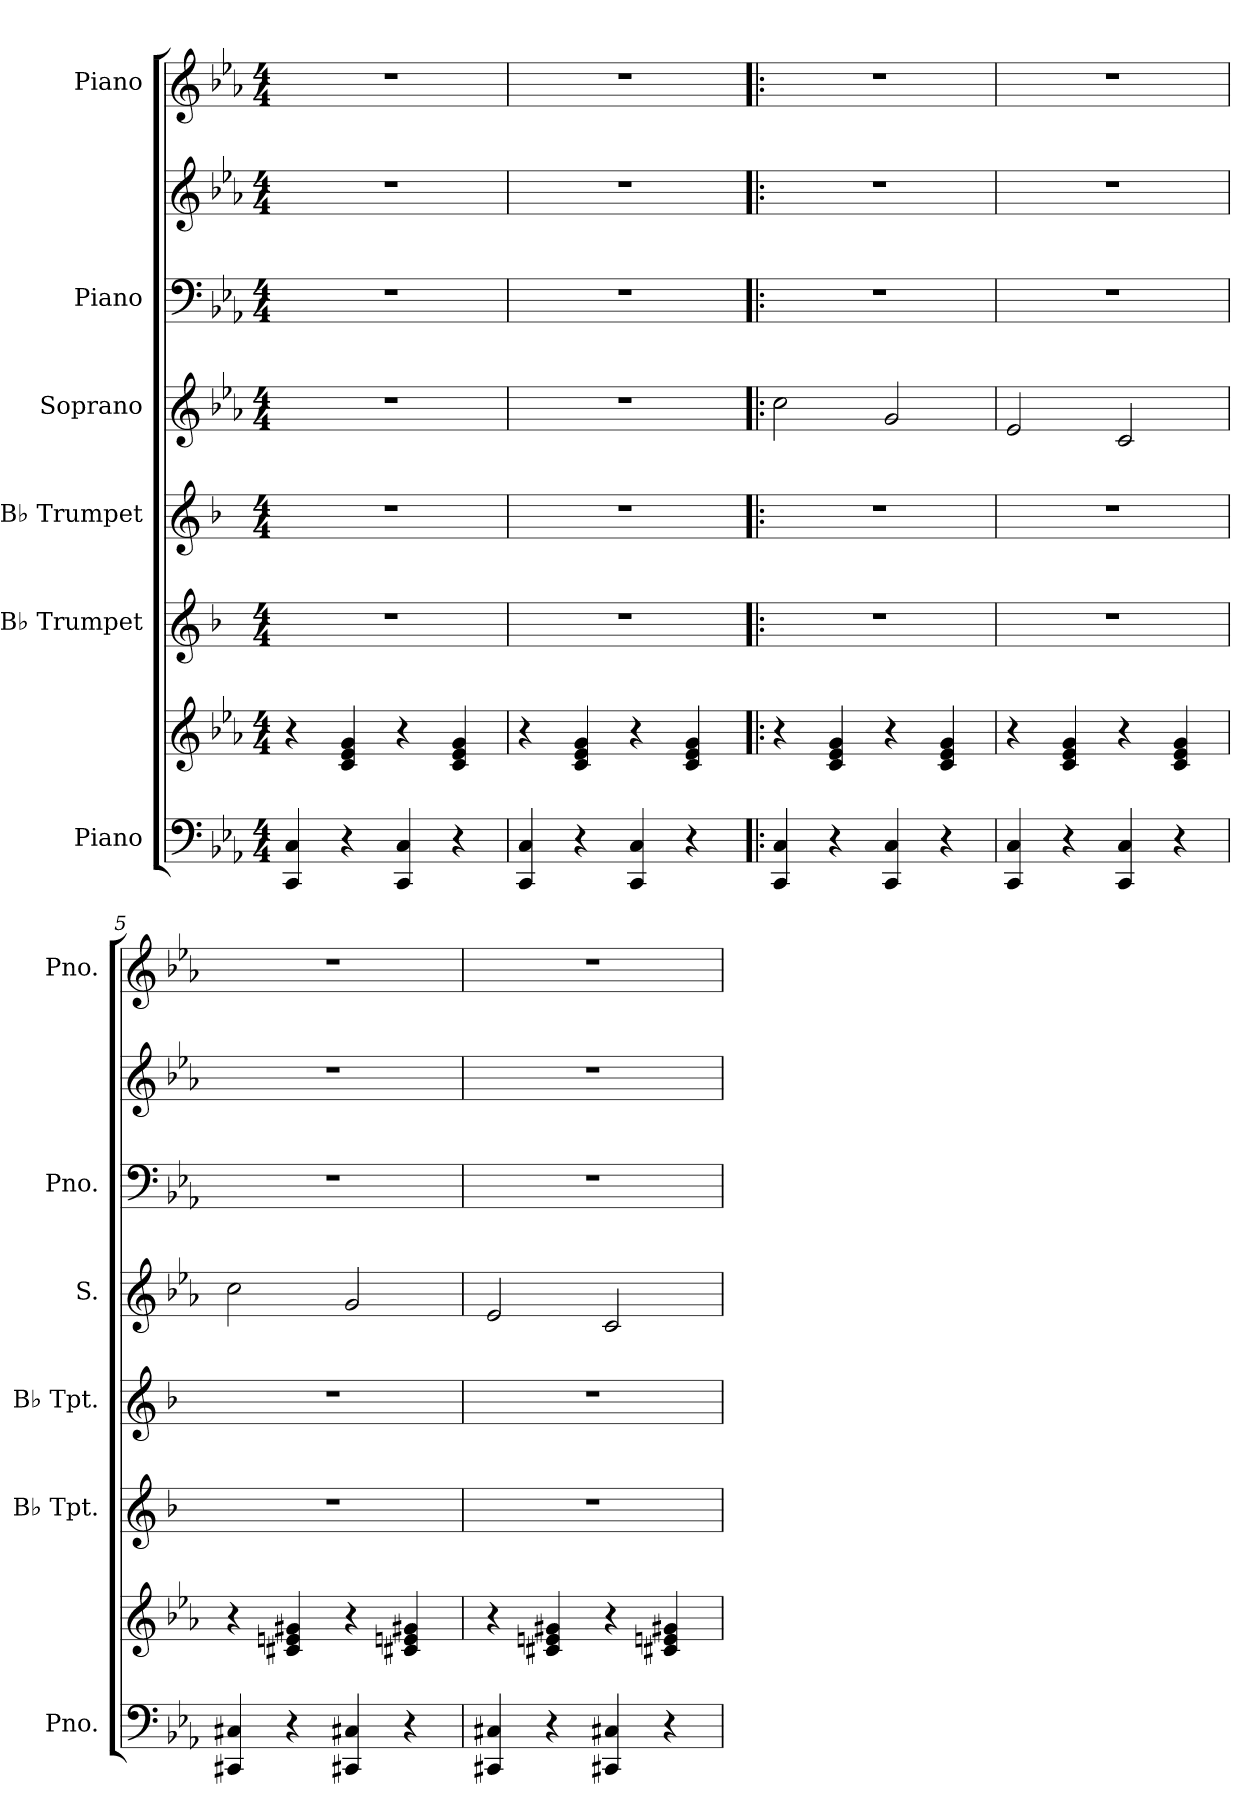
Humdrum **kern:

**kern	**kern	**kern	**kern	**kern	**kern	**kern	**kern
*part6	*part6	*part5	*part4	*part3	*part2	*part2	*part1
*staff8	*staff7	*staff6	*staff5	*staff4	*staff3	*staff2	*staff1
*I"Piano	*	*I"B♭ Trumpet	*I"B♭ Trumpet	*I"Soprano	*I"Piano	*	*I"Piano
*I'Pno.	*	*I'B♭ Tpt.	*I'B♭ Tpt.	*I'S.	*I'Pno.	*	*I'Pno.
*clefF4	*clefG2	*clefG2	*clefG2	*clefG2	*clefF4	*clefG2	*clefG2
*	*	*ITrd1c2	*ITrd1c2	*	*	*	*
*k[b-e-a-]	*k[b-e-a-]	*k[b-e-a-]	*k[b-e-a-]	*k[b-e-a-]	*k[b-e-a-]	*k[b-e-a-]	*k[b-e-a-]
*M4/4	*M4/4	*M4/4	*M4/4	*M4/4	*M4/4	*M4/4	*M4/4
*MM220	*MM220	*MM220	*MM220	*MM220	*MM220	*MM220	*MM220
=1	=1	=1	=1	=1	=1	=1	=1
4CC/ 4C/	4r	1r	1r	1r	1r	1r	1r
4r	4c/ 4e-/ 4g/	.	.	.	.	.	.
4CC/ 4C/	4r	.	.	.	.	.	.
4r	4c/ 4e-/ 4g/	.	.	.	.	.	.
=2	=2	=2	=2	=2	=2	=2	=2
4CC/ 4C/	4r	1r	1r	1r	1r	1r	1r
4r	4c/ 4e-/ 4g/	.	.	.	.	.	.
4CC/ 4C/	4r	.	.	.	.	.	.
4r	4c/ 4e-/ 4g/	.	.	.	.	.	.
=3!|:	=3!|:	=3!|:	=3!|:	=3!|:	=3!|:	=3!|:	=3!|:
4CC/ 4C/	4r	1r	1r	2cc\	1r	1r	1r
4r	4c/ 4e-/ 4g/	.	.	.	.	.	.
4CC/ 4C/	4r	.	.	2g/	.	.	.
4r	4c/ 4e-/ 4g/	.	.	.	.	.	.
=4	=4	=4	=4	=4	=4	=4	=4
4CC/ 4C/	4r	1r	1r	2e-/	1r	1r	1r
4r	4c/ 4e-/ 4g/	.	.	.	.	.	.
4CC/ 4C/	4r	.	.	2c/	.	.	.
4r	4c/ 4e-/ 4g/	.	.	.	.	.	.
=5	=5	=5	=5	=5	=5	=5	=5
4CC#X/ 4C#X/	4r	1r	1r	2cc\	1r	1r	1r
4r	4c#X/ 4en/ 4g#X/	.	.	.	.	.	.
4CC#X/ 4C#X/	4r	.	.	2g/	.	.	.
4r	4c#X/ 4en/ 4g#X/	.	.	.	.	.	.
=6	=6	=6	=6	=6	=6	=6	=6
4CC#X/ 4C#X/	4r	1r	1r	2e-/	1r	1r	1r
4r	4c#X/ 4en/ 4g#X/	.	.	.	.	.	.
4CC#X/ 4C#X/	4r	.	.	2c/	.	.	.
4r	4c#X/ 4en/ 4g#X/	.	.	.	.	.	.
=	=	=	=	=	=	=	=
*-	*-	*-	*-	*-	*-	*-	*-
